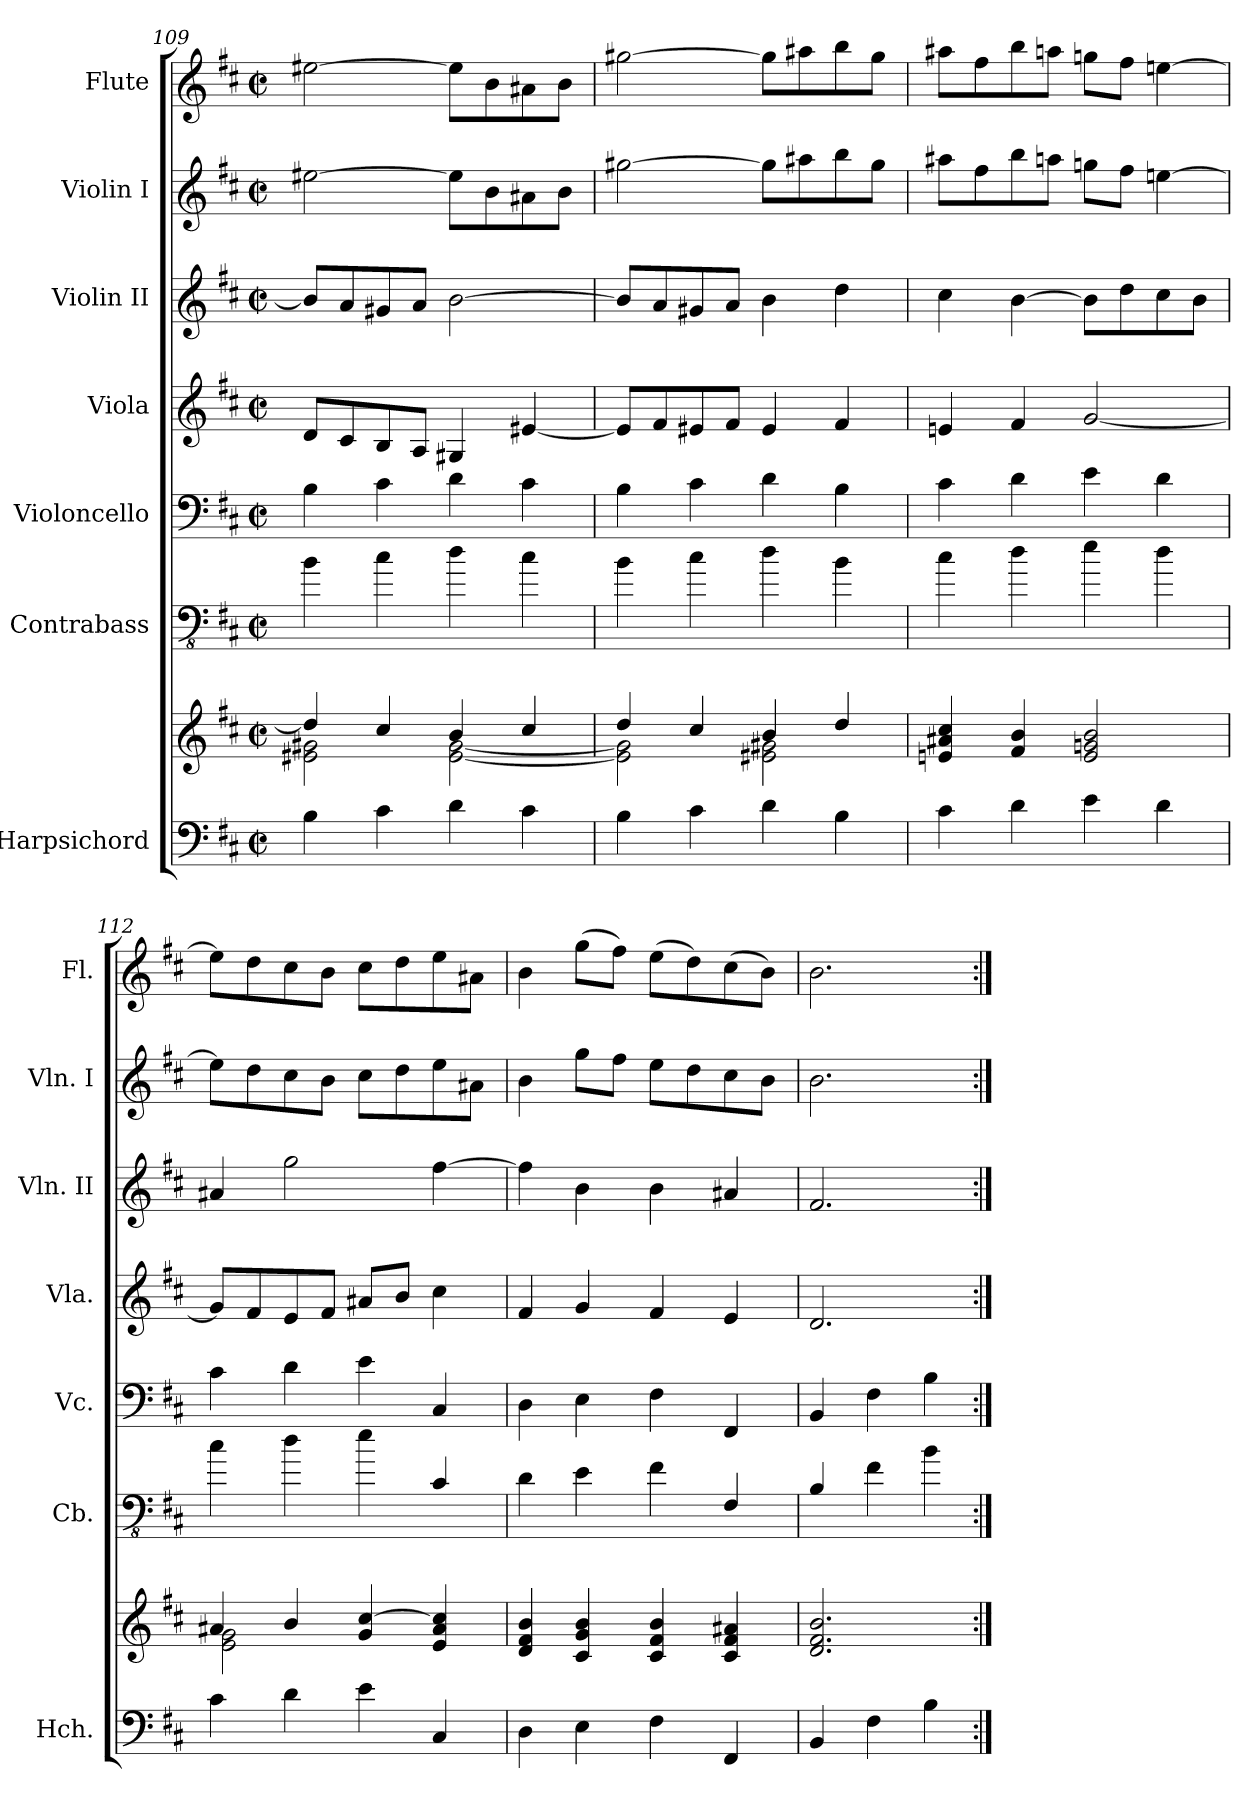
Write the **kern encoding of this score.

**kern	**kern	**kern	**kern	**kern	**kern	**kern	**kern
*part7	*part7	*part6	*part5	*part4	*part3	*part2	*part1
*staff8	*staff7	*staff6	*staff5	*staff4	*staff3	*staff2	*staff1
*I"Harpsichord	*	*I"Contrabass	*I"Violoncello	*I"Viola	*I"Violin II	*I"Violin I	*I"Flute
*I'Hch.	*	*I'Cb.	*I'Vc.	*I'Vla.	*I'Vln. II	*I'Vln. I	*I'Fl.
*clefF4	*clefG2	*clefFv4	*clefF4	*clefG2	*clefG2	*clefG2	*clefG2
*	*	*ITrd7c12	*	*	*	*	*
*k[f#c#]	*k[f#c#]	*k[f#c#]	*k[f#c#]	*k[f#c#]	*k[f#c#]	*k[f#c#]	*k[f#c#]
*M2/2	*M2/2	*M2/2	*M2/2	*M2/2	*M2/2	*M2/2	*M2/2
*met(c|)	*met(c|)	*met(c|)	*met(c|)	*met(c|)	*met(c|)	*met(c|)	*met(c|)
=109	=109	=109	=109	=109	=109	=109	=109
*	*^	*	*	*	*	*	*
4B\	4dd/]	2e#X\ 2g#X\	4BB\	4B\	8d/L	8b/L]	[2ee#X\	[2ee#X\
.	.	.	.	.	8c#/	8a/	.	.
4c#\	4cc#/	.	4C#\	4c#\	8B/	8g#X/	.	.
.	.	.	.	.	8A/J	8a/J	.	.
4d\	4b/	[2e#\ [2g#\	4D\	4d\	4G#X/	[2b\	8ee#\L]	8ee#\L]
.	.	.	.	.	.	.	8b\	8b\
4c#\	4cc#/	.	4C#\	4c#\	[4e#X/	.	8a#X\	8a#X\
.	.	.	.	.	.	.	8b\J	8b\J
!!LO:LB:g=z
=110	=110	=110	=110	=110	=110	=110	=110	=110
4B\	4dd/	2e#\] 2g#\]	4BB\	4B\	8e#/L]	8b/L]	[2gg#X\	[2gg#X\
.	.	.	.	.	8f#/	8a/	.	.
4c#\	4cc#/	.	4C#\	4c#\	8e#X/	8g#X/	.	.
.	.	.	.	.	8f#/J	8a/J	.	.
4d\	4b/	2e#X\ 2g#X\	4D\	4d\	4e#/	4b\	8gg#\L]	8gg#\L]
.	.	.	.	.	.	.	8aa#X\	8aa#X\
4B\	4dd/	.	4BB\	4B\	4f#/	4dd\	8bb\	8bb\
.	.	.	.	.	.	.	8gg#\J	8gg#\J
*	*v	*v	*	*	*	*	*	*
=111	=111	=111	=111	=111	=111	=111	=111
4c#\	4en/ 4a#X/ 4cc#/	4C#\	4c#\	4en/	4cc#\	8aa#X\L	8aa#X\L
.	.	.	.	.	.	8ff#\	8ff#\
4d\	4f#/ 4b/	4D\	4d\	4f#/	[4b\	8bb\	8bb\
.	.	.	.	.	.	8aan\J	8aan\J
4e\	2e/ 2gn/ 2b/	4E\	4e\	[2g/	8b\L]	8ggn\L	8ggn\L
.	.	.	.	.	8dd\	8ff#\J	8ff#\J
4d\	.	4D\	4d\	.	8cc#\	[4een\	[4een\
.	.	.	.	.	8b\J	.	.
=112	=112	=112	=112	=112	=112	=112	=112
*	*^	*	*	*	*	*	*
4c#\	4a#X/	2e\ 2g\	4C#\	4c#\	8g/L]	4a#X/	8ee\L]	8ee\L]
.	.	.	.	.	8f#/	.	8dd\	8dd\
4d\	4b/	.	4D\	4d\	8e/	2gg\	8cc#\	8cc#\
.	.	.	.	.	8f#/J	.	8b\J	8b\J
4e\	4g/ [4cc#/	2ryy	4E\	4e\	8a#X/L	.	8cc#\L	8cc#\L
.	.	.	.	.	8b/J	.	8dd\	8dd\
4C#/	4e/ 4a#/ 4cc#/]	.	4CC#/	4C#/	4cc#\	[4ff#\	8ee\	8ee\
.	.	.	.	.	.	.	8a#X\J	8a#X\J
*	*v	*v	*	*	*	*	*	*
=113	=113	=113	=113	=113	=113	=113	=113
4D\	4d/ 4f#/ 4b/	4DD\	4D\	4f#/	4ff#\]	4b\	4b\
4E\	4c#/ 4g/ 4b/	4EE\	4E\	4g/	4b\	8gg\L	(8gg\L
.	.	.	.	.	.	8ff#\J	8ff#\J)
4F#\	4c#/ 4f#/ 4b/	4FF#\	4F#\	4f#/	4b\	8ee\L	(8ee\L
.	.	.	.	.	.	8dd\	8dd\)
*	*	*	*	*	*	*	*MM86
4FF#/	4c#/ 4f#/ 4a#X/	4FFF#/	4FF#/	4e/	4a#X/	8cc#\	(8cc#\
*	*	*	*	*	*	*	*MM78
.	.	.	.	.	.	8b\J	8b\J)
=114	=114	=114	=114	=114	=114	=114	=114
4BB/	2.d/ 2.f#/ 2.b/	4BBB/	4BB/	2.d/	2.f#/	2.b\	2.b\
4F#\	.	4FF#\	4F#\	.	.	.	.
4B\	.	4BB\	4B\	.	.	.	.
=:|!	=:|!	=:|!	=:|!	=:|!	=:|!	=:|!	=:|!
*-	*-	*-	*-	*-	*-	*-	*-
